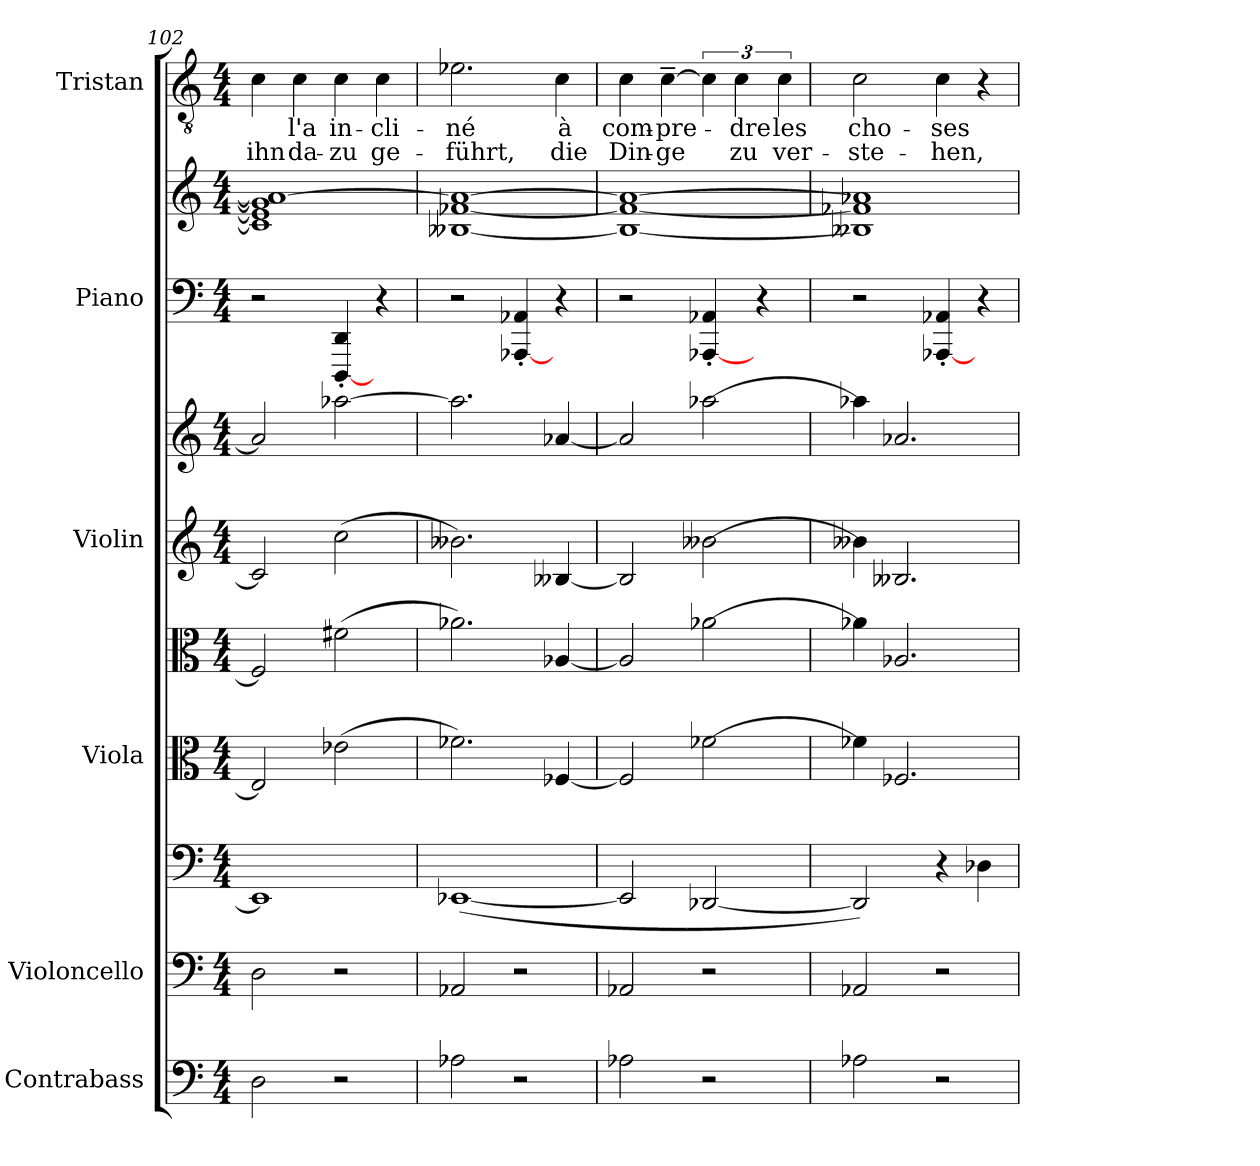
**kern	**kern	**kern	**kern	**kern	**kern	**kern	**kern	**kern	**kern	**text	**text
*part6	*part5	*part5	*part4	*part4	*part3	*part3	*part2	*part2	*part1	*part1	*part1
*staff10	*staff9	*staff8	*staff7	*staff6	*staff5	*staff4	*staff3	*staff2	*staff1	*staff1	*staff1
*I"Contrabass	*I"Violoncello	*	*I"Viola	*	*I"Violin	*	*I"Piano	*	*I"Tristan	*	*
*I'Cb.	*I'Vc	*	*I'Vla	*	*I'Vln	*	*I'Pno	*	*	*	*
*clefF4	*clefF4	*clefF4	*clefC3	*clefC3	*clefG2	*clefG2	*clefF4	*clefG2	*clefGv2	*	*
*ITrd7c12	*	*	*	*	*	*	*	*	*	*	*
*k[]	*k[]	*k[]	*k[]	*k[]	*k[]	*k[]	*k[]	*k[]	*k[]	*	*
*M4/4	*M4/4	*M4/4	*M4/4	*M4/4	*M4/4	*M4/4	*M4/4	*M4/4	*M4/4	*	*
=102	=102	=102	=102	=102	=102	=102	=102	=102	=102	=102	=102
2DD	2D	1EE-]	2E-]	2F#]	2c]	2a-]	2r	1c] 1e-] 1g-] 1a-_	4c	.	ihn
.	.	.	.	.	.	.	.	.	4c	l'a	da-
2r	2r	.	(2e-X	(2f#X	(2cc	[2aa-X	[4DDD' 4DD'	.	4c	in-	-zu
.	.	.	.	.	.	.	4r	.	4c	-cli-	ge-
=103	=103	=103	=103	=103	=103	=103	=103	=103	=103	=103	=103
2AA-X	2AA-X	([1EE-X	2.f-X)	2.a-X)	2.b--X)	2.aa-]	2r	[1B--X [1f-X 1a-_	2.e-X	-né	-führt,
2r	2r	.	.	.	.	.	[4AAA-X' 4AA-X'	.	.	.	.
.	.	.	[4F-X	[4A-X	[4B--X	[4a-X	4r	.	4c	à	die
=104	=104	=104	=104	=104	=104	=104	=104	=104	=104	=104	=104
2AA-X	2AA-X	2EE-]	2F-]	2A-]	2B--]	2a-]	2r	1B--_ 1f-_ 1a-_	4c	com-	Din-
.	.	.	.	.	.	.	.	.	[4c~	-pre-	-ge
2r	2r	[2DD-X	[2f-X	[2a-X	[2b--X	[2aa-X	[4AAA-X' 4AA-X'	.	6c]	.	.
.	.	.	.	.	.	.	.	.	6c	-dre	zu
.	.	.	.	.	.	.	4r	.	.	.	.
.	.	.	.	.	.	.	.	.	6c	les	ver-
=105	=105	=105	=105	=105	=105	=105	=105	=105	=105	=105	=105
2AA-X	2AA-X	2DD-])	4f-X]	4a-X]	4b--X]	4aa-X]	2r	1B--X] 1f-X] 1a-X]	2c	cho-	-ste-
.	.	.	2.F-X	2.A-X	2.B--X	2.a-X	.	.	.	.	.
2r	2r	4r	.	.	.	.	[4AAA-X' 4AA-X'	.	4c	-ses	-hen,
.	.	4D-Xi	.	.	.	.	4r	.	4r	.	.
=	=	=	=	=	=	=	=	=	=	=	=
*-	*-	*-	*-	*-	*-	*-	*-	*-	*-	*-	*-
